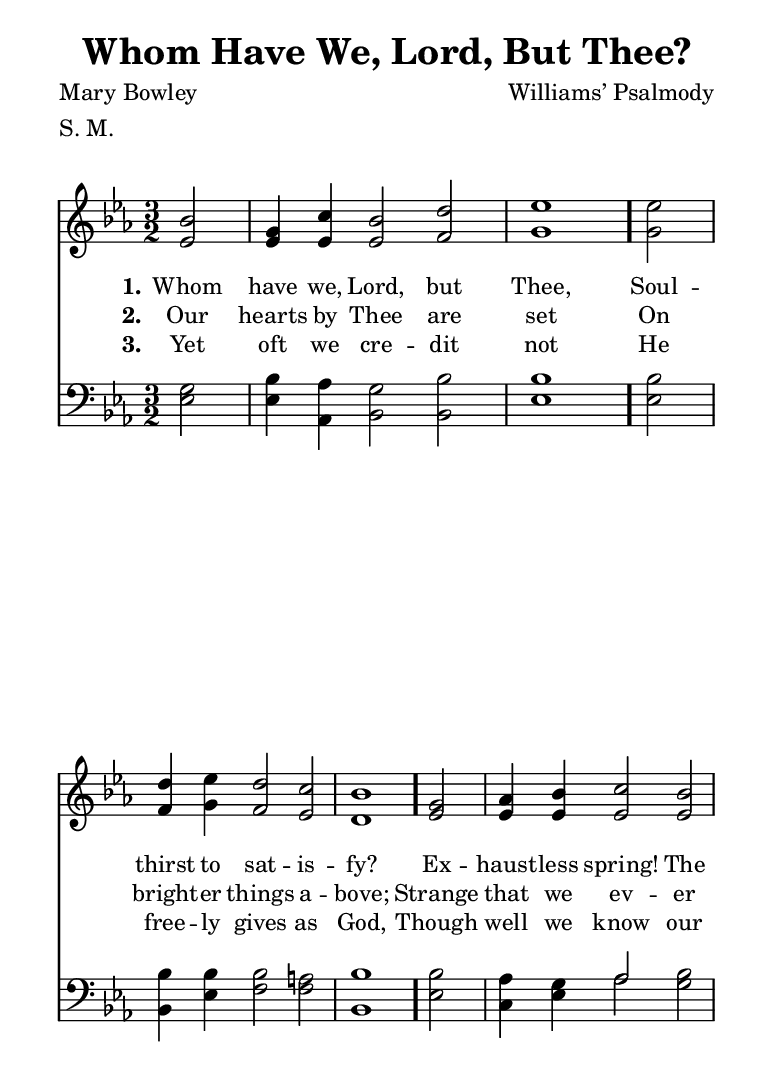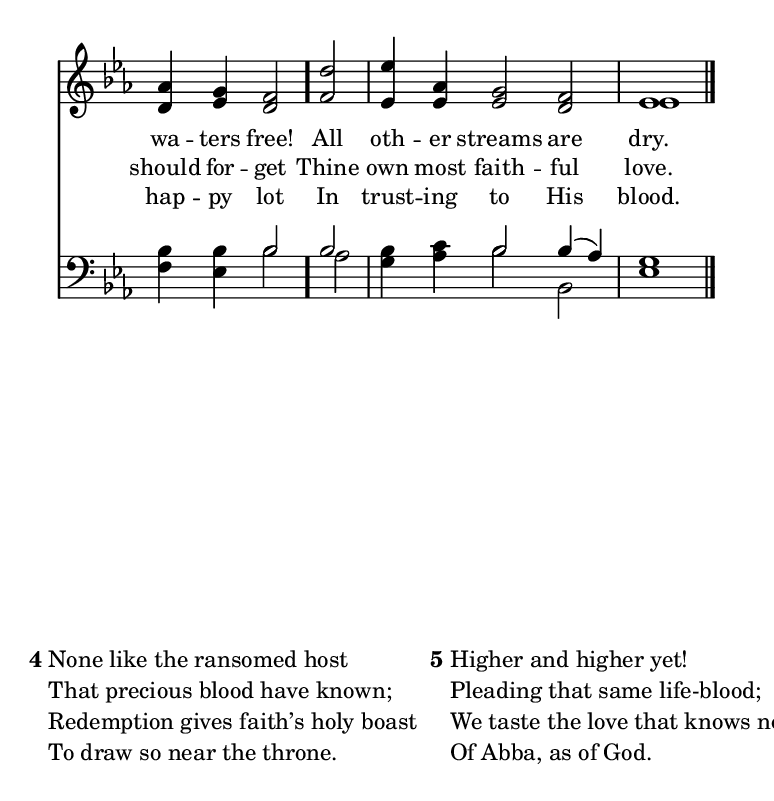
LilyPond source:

\include "common/global.ily"
\paper {
  \include "common/paper.ily"
  ragged-last-bottom = ##t
  system-count = #(cond (is-eogsized 2) (#t #f))
}

\header{
  hymnnumber = "180"
  title = "Whom Have We, Lord, But Thee?"
  tunename = "Huddersfield"
  meter = "S. M."
  poet = "Mary Bowley"
  composer = "Williams’ Psalmody"
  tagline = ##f
}

patternAA = { c2 | c4 c4 c2 c2 | c1 }
patternAB = { c2 | c4 c4 c2 c4( c4) | c1 }
patternBA = { c2 | c4 c4 c2 c2 | c4 c4 c2 }

global = {
  \include "common/overrides.ily"
  \override Staff.TimeSignature.style = #'numbered
  \time 3/2
  \override Score.MetronomeMark.transparent = ##t % hide all fermata changes too
  \tempo 2=70
  \key ees \major
  \partial 2
  \autoBeamOff
}

notesSoprano = {
\global
\relative c'' {

  \changePitch \patternAA { bes | g c bes d | ees }
  \changePitch \patternAA { ees | d ees d c | bes }
  \changePitch \patternBA { g | aes bes c bes | aes g f }
  \changePitch \patternAA { d' | ees aes, g f | ees }

  \bar "|."

}
}

notesAlto = {
\global
\relative e' {

  \changePitch \patternAA { ees | ees ees ees f | g }
  \changePitch \patternAA { g | f g f ees | d }
  \changePitch \patternBA { ees | ees ees ees ees | d ees d }
  \changePitch \patternAA { f | ees ees ees d | ees }

}
}

notesTenor = {
\global
\relative a {

  \changePitch \patternAA { g | bes aes g bes | bes }
  \changePitch \patternAA { bes | bes bes bes a | bes }
  \changePitch \patternBA { bes | aes g aes bes | bes bes bes }
  \changePitch \patternAB { bes | bes c bes bes aes | g }

}
}

notesBass = {
\global
\relative f {

  \changePitch \patternAA { ees | ees aes, bes bes | ees }
  \changePitch \patternAA { ees | bes ees f f | bes, }
  \changePitch \patternBA { ees | c ees aes g | f ees bes' }
  \changePitch \patternAA { aes | g aes bes bes, | ees }

}
}

wordsA = \lyricmode {
\set stanza = "1."

Whom have we, Lord, but Thee, \bar "."
Soul -- thirst to sat -- is -- fy? \bar "."
Ex -- haust -- less spring! The wa -- ters free! \bar "."
All oth -- er streams are dry. \bar "."

}

wordsB = \lyricmode {
\set stanza = "2."

Our hearts by Thee are set
On bright -- er things a -- bove;
Strange that we ev -- er should for -- get
Thine own most faith -- ful love.

}

wordsC = \lyricmode {
\set stanza = "3."

Yet oft we cre -- dit not
He free -- ly gives as God,
Though well we know our hap -- py lot
In trust -- ing to His blood.

}

wordsD = \markuplist {

\line { None like the ransomed host }
\line { That precious blood have known; }
\line { Redemption gives faith’s holy boast }
\line { To draw so near the throne. }

}

wordsE = \markuplist {

\line { Higher and higher yet! }
\line { Pleading that same life-blood; }
\line { We taste the love that knows no let, }
\line { Of Abba, as of God. }

}

\score {
  \context ChoirStaff <<
    \context Staff = upper <<
      \set ChoirStaff.systemStartDelimiter = #'SystemStartBar
      \partcombine #'(2 . 9) \notesSoprano \notesAlto
      \context NullVoice = sopranos { \voiceOne << \notesSoprano >> }
      \context NullVoice = altos { \voiceTwo << \notesAlto >> }
      \context Lyrics = one   \lyricsto sopranos \wordsA
      \context Lyrics = two   \lyricsto sopranos \wordsB
      \context Lyrics = three \lyricsto sopranos \wordsC
    >>
    \context Staff = men <<
      \clef bass
      \partcombine #'(2 . 9) \notesTenor \notesBass
      \context NullVoice = tenors { \voiceOne << \notesTenor >> }
      \context NullVoice = basses { \voiceTwo << \notesBass >> }
    >>
  >>
  \layout {
    \include "common/layout.ily"
  }
  \midi{
    \include "common/midi.ily"
  }
}

\noPageBreak

\markup { \fill-line {
  \hspace #0.1
  \line{ \bold 4 \column { \wordsD } }
  \hspace #0.1
  \line{ \bold 5 \column { \wordsE } }
  \hspace #0.1
} }

\version "2.19.49"  % necessary for upgrading to future LilyPond versions.

% vi:set et ts=2 sw=2 ai nocindent syntax=lilypond:
